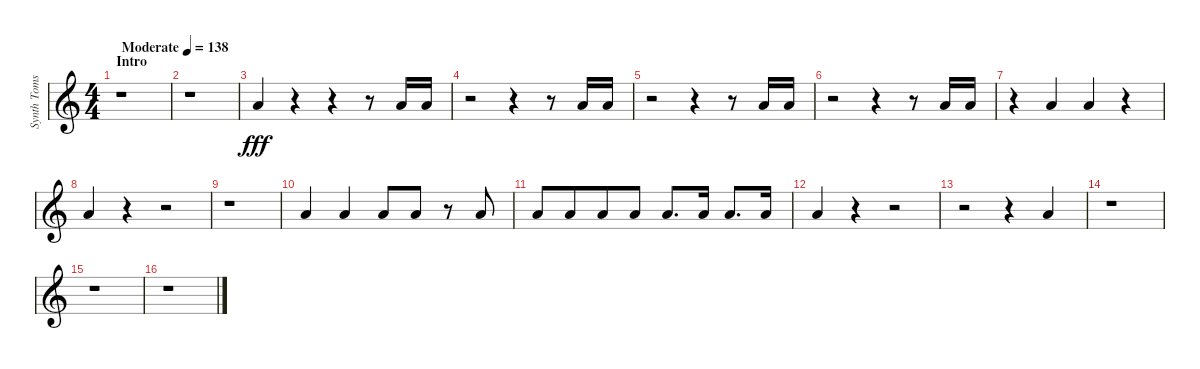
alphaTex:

\track ("Synth Toms" "Synth Toms") {instrument synthdrum}
\staff {score}
\tuning (E4 B3 G3 D3 A2 E2) {hide}
\ts (4 4)
\section ("" "Intro")
\tempo (138 "Moderate")
\clef g2
\ks c
r.1{dy fff volume 16 balance 14 instrument synthdrum} |
r.1 |
5.1.4 r.4 r.4 r.8 5.1.16 5.1.16 |
r.2 r.4 r.8 5.1.16 5.1.16 |
r.2 r.4 r.8 5.1.16 5.1.16 |
r.2 r.4 r.8 5.1.16 5.1.16 |
r.4 5.1.4 5.1.4 r.4 |
5.1.4 r.4 r.2 |
r.1 |
5.1.4 5.1.4 5.1.8 5.1.8 r.8 5.1.8 |
5.1.8{balance 0} 5.1.8{beam merge} 5.1.8 5.1.8 5.1.8{d} 5.1.16 5.1.8{d} 5.1.16 |
5.1.4 r.4 r.2 |
r.2 r.4 5.1.4{balance 16} |
r.1 |
r.1 |
r.1
